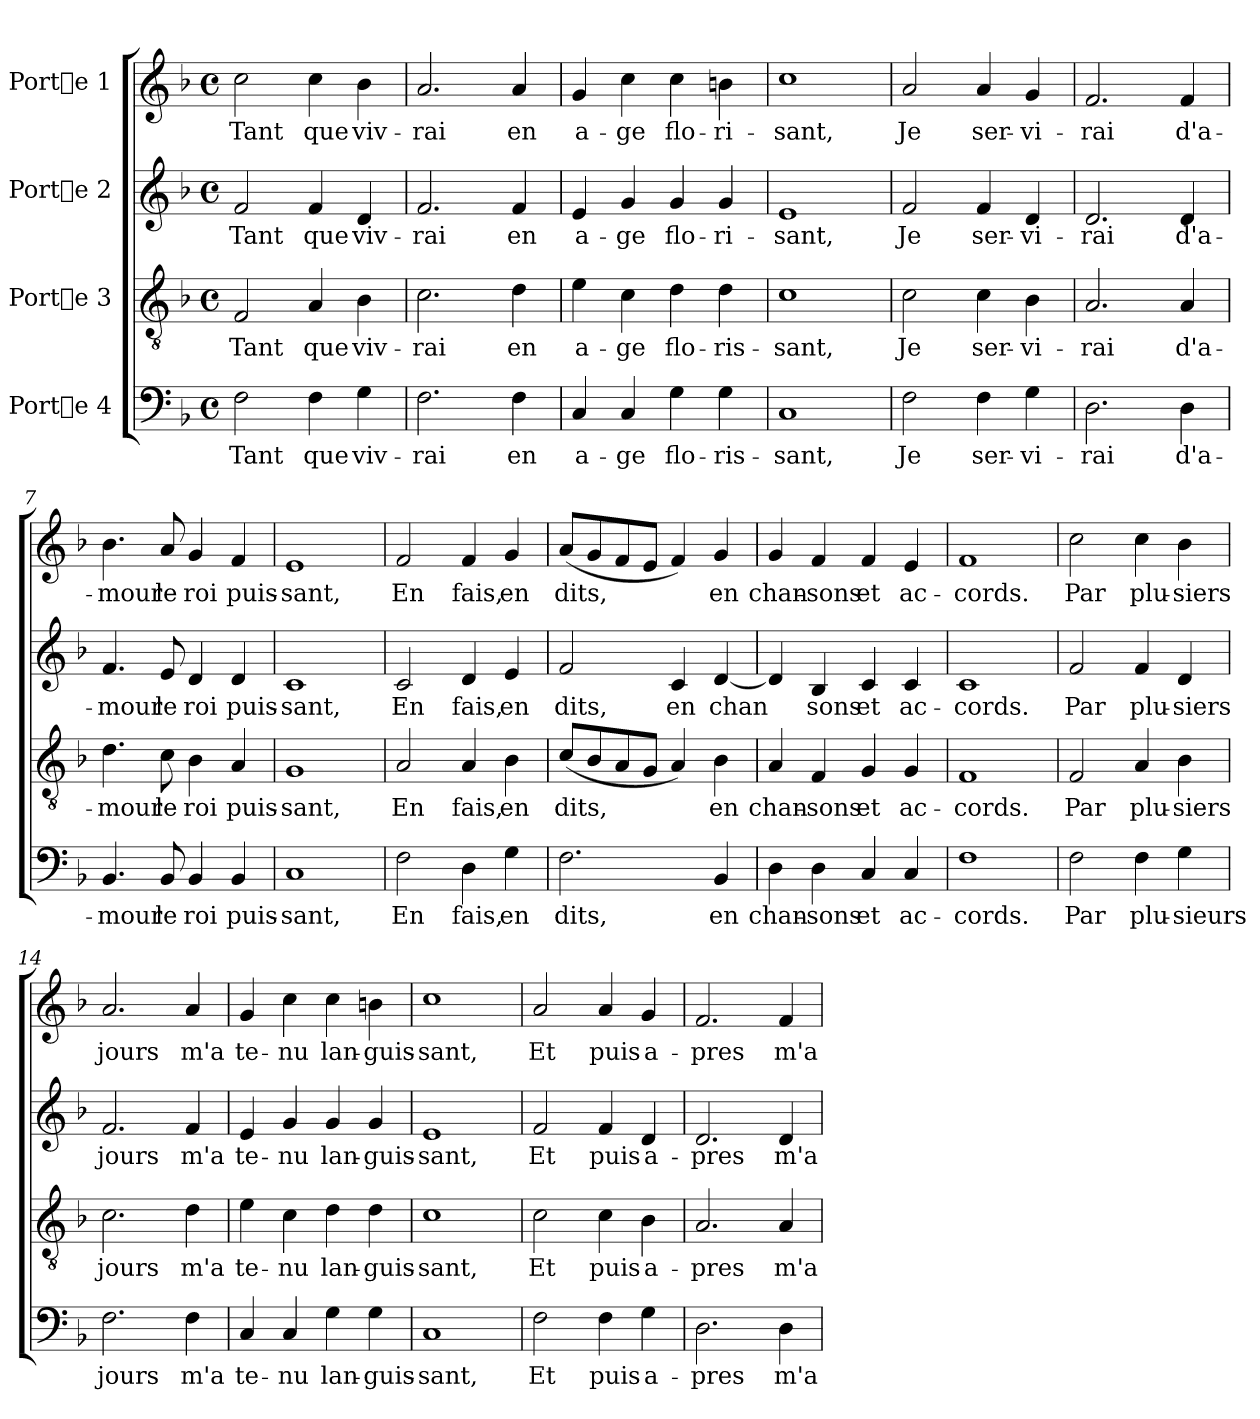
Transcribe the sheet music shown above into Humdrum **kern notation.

**kern	**text	**kern	**text	**kern	**text	**kern	**text
*part4	*part4	*part3	*part3	*part2	*part2	*part1	*part1
*staff4	*staff4	*staff3	*staff3	*staff2	*staff2	*staff1	*staff1
*I"Porte 4	*	*I"Porte 3	*	*I"Porte 2	*	*I"Porte 1	*
!!LO:PB:g=z
*stria5	*	*stria5	*	*stria5	*	*stria5	*
*clefF4	*	*clefGv2	*	*clefG2	*	*clefG2	*
*k[b-]	*	*k[b-]	*	*k[b-]	*	*k[b-]	*
*F:	*	*F:	*	*F:	*	*F:	*
*M4/4	*	*M4/4	*	*M4/4	*	*M4/4	*
*met(c)	*	*met(c)	*	*met(c)	*	*met(c)	*
*MM156	*	*MM156	*	*MM156	*	*MM156	*
=1	=1	=1	=1	=1	=1	=1	=1
!	!LO:LY:b:cj	!	!LO:LY:b:cj	!	!LO:LY:b:cj	!	!LO:LY:b:cj
2F\	Tant	2F/	Tant	2f/	Tant	2cc\	Tant
!	!LO:LY:b:cj	!	!LO:LY:b:cj	!	!LO:LY:b:cj	!	!LO:LY:b:cj
4F\	que	4A/	que	4f/	que	4cc\	que
!	!LO:LY:b:cj	!	!LO:LY:b:cj	!	!LO:LY:b:cj	!	!LO:LY:b:cj
4G\	viv-	4B-\	viv-	4d/	viv-	4b-\	viv-
=2	=2	=2	=2	=2	=2	=2	=2
!	!LO:LY:b:cj	!	!LO:LY:b:cj	!	!LO:LY:b:cj	!	!LO:LY:b:cj
2.F\	-rai	2.c\	-rai	2.f/	-rai	2.a/	-rai
!	!LO:LY:b:cj	!	!LO:LY:b:cj	!	!LO:LY:b:cj	!	!LO:LY:b:cj
4F\	en	4d\	en	4f/	en	4a/	en
=3	=3	=3	=3	=3	=3	=3	=3
!	!LO:LY:b:cj	!	!LO:LY:b:cj	!	!LO:LY:b:cj	!	!LO:LY:b:cj
4C/	a-	4e\	a-	4e/	a-	4g/	a-
!	!LO:LY:b:cj	!	!LO:LY:b:cj	!	!LO:LY:b:cj	!	!LO:LY:b:cj
4C/	-ge	4c\	-ge	4g/	-ge	4cc\	-ge
!	!LO:LY:b:cj	!	!LO:LY:b:cj	!	!LO:LY:b:cj	!	!LO:LY:b:cj
4G\	flo-	4d\	flo-	4g/	flo-	4cc\	flo-
!	!LO:LY:b:cj	!	!LO:LY:b:cj	!	!LO:LY:b:cj	!	!LO:LY:b:cj
4G\	-ris-	4d\	-ris-	4g/	-ri-	4bn\	-ri-
=4	=4	=4	=4	=4	=4	=4	=4
!	!LO:LY:b:cj	!	!LO:LY:b:cj	!	!LO:LY:b:cj	!	!LO:LY:b:cj
1C	-sant,	1c	-sant,	1e	-sant,	1cc	-sant,
=5	=5	=5	=5	=5	=5	=5	=5
!	!LO:LY:b:cj	!	!LO:LY:b:cj	!	!LO:LY:b:cj	!	!LO:LY:b:cj
2F\	Je	2c\	Je	2f/	Je	2a/	Je
!	!LO:LY:b:cj	!	!LO:LY:b:cj	!	!LO:LY:b:cj	!	!LO:LY:b:cj
4F\	ser-	4c\	ser-	4f/	ser-	4a/	ser-
!	!LO:LY:b:cj	!	!LO:LY:b:cj	!	!LO:LY:b:cj	!	!LO:LY:b:cj
4G\	-vi-	4B-\	-vi-	4d/	-vi-	4g/	-vi-
!!LO:LB:g=z
=6	=6	=6	=6	=6	=6	=6	=6
!	!LO:LY:b:cj	!	!LO:LY:b:cj	!	!LO:LY:b:cj	!	!LO:LY:b:cj
2.D\	-rai	2.A/	-rai	2.d/	-rai	2.f/	-rai
!	!LO:LY:b:cj	!	!LO:LY:b:cj	!	!LO:LY:b:cj	!	!LO:LY:b:cj
4D\	d'a-	4A/	d'a-	4d/	d'a-	4f/	d'a-
=7	=7	=7	=7	=7	=7	=7	=7
!	!LO:LY:b:cj	!	!LO:LY:b:cj	!	!LO:LY:b:cj	!	!LO:LY:b:cj
4.BB-/	-mour	4.d\	-mour	4.f/	-mour	4.b-\	-mour
!	!LO:LY:b:cj	!	!LO:LY:b:cj	!	!LO:LY:b:cj	!	!LO:LY:b:cj
8BB-/	le	8c\	le	8e/	le	8a/	le
!	!LO:LY:b:cj	!	!LO:LY:b:cj	!	!LO:LY:b:cj	!	!LO:LY:b:cj
4BB-/	roi	4B-\	roi	4d/	roi	4g/	roi
!	!LO:LY:b:cj	!	!LO:LY:b:cj	!	!LO:LY:b:cj	!	!LO:LY:b:cj
4BB-/	puis-	4A/	puis-	4d/	puis-	4f/	puis-
=8	=8	=8	=8	=8	=8	=8	=8
!	!LO:LY:b:cj	!	!LO:LY:b:cj	!	!LO:LY:b:cj	!	!LO:LY:b:cj
1C	-sant,	1G	-sant,	1c	-sant,	1e	-sant,
=9	=9	=9	=9	=9	=9	=9	=9
!	!LO:LY:b:cj	!	!LO:LY:b:cj	!	!LO:LY:b:cj	!	!LO:LY:b:cj
2F\	En	2A/	En	2c/	En	2f/	En
!	!LO:LY:b:cj	!	!LO:LY:b:cj	!	!LO:LY:b:cj	!	!LO:LY:b:cj
4D\	fais,	4A/	fais,	4d/	fais,	4f/	fais,
!	!LO:LY:b:cj	!	!LO:LY:b:cj	!	!LO:LY:b:cj	!	!LO:LY:b:cj
4G\	en	4B-\	en	4e/	en	4g/	en
!!LO:LB:g=z
=10	=10	=10	=10	=10	=10	=10	=10
!	!LO:LY:b:cj	!	!LO:LY:b:cj	!	!LO:LY:b:cj	!	!LO:LY:b:cj
2.F\	dits,	(<8c/L	dits,	2f/	dits,	(<8a/L	dits,
!	!	!	!LO:LY:b:cj	!	!	!	!LO:LY:b:cj
.	.	8B-/	.	.	.	8g/	.
!	!	!	!LO:LY:b:cj	!	!	!	!LO:LY:b:cj
.	.	8A/	.	.	.	8f/	.
!	!	!	!LO:LY:b:cj	!	!	!	!LO:LY:b:cj
.	.	8G/J	.	.	.	8e/J	.
!	!	!	!LO:LY:b:cj	!	!LO:LY:b:cj	!	!LO:LY:b:cj
.	.	4A/)	.	4c/	en	4f/)	.
!	!LO:LY:b:cj	!	!LO:LY:b:cj	!	!LO:LY:b:cj	!	!LO:LY:b:cj
4BB-/	en	4B-\	en	[<4d/	chan-	4g/	en
=11	=11	=11	=11	=11	=11	=11	=11
!	!LO:LY:b:cj	!	!LO:LY:b:cj	!	!LO:LY:b:cj	!	!LO:LY:b:cj
4D\	chan-	4A/	chan-	4d/]	-	4g/	chan-
!	!LO:LY:b:cj	!	!LO:LY:b:cj	!	!LO:LY:b:cj	!	!LO:LY:b:cj
4D\	-sons	4F/	-sons	4B-/	sons	4f/	-sons
!	!LO:LY:b:cj	!	!LO:LY:b:cj	!	!LO:LY:b:cj	!	!LO:LY:b:cj
4C/	et	4G/	et	4c/	et	4f/	et
!	!LO:LY:b:cj	!	!LO:LY:b:cj	!	!LO:LY:b:cj	!	!LO:LY:b:cj
4C/	ac-	4G/	ac-	4c/	ac-	4e/	ac-
=12	=12	=12	=12	=12	=12	=12	=12
!	!LO:LY:b:cj	!	!LO:LY:b:cj	!	!LO:LY:b:cj	!	!LO:LY:b:cj
1F	-cords.	1F	-cords.	1c	-cords.	1f	-cords.
=13	=13	=13	=13	=13	=13	=13	=13
!	!LO:LY:b:cj	!	!LO:LY:b:cj	!	!LO:LY:b:cj	!	!LO:LY:b:cj
2F\	Par	2F/	Par	2f/	Par	2cc\	Par
!	!LO:LY:b:cj	!	!LO:LY:b:cj	!	!LO:LY:b:cj	!	!LO:LY:b:cj
4F\	plu-	4A/	plu-	4f/	plu-	4cc\	plu-
!	!LO:LY:b:cj	!	!LO:LY:b:cj	!	!LO:LY:b:cj	!	!LO:LY:b:cj
4G\	-sieurs	4B-\	-siers	4d/	-siers	4b-\	-siers
!!LO:PB:g=z
=14	=14	=14	=14	=14	=14	=14	=14
!	!LO:LY:b:cj	!	!LO:LY:b:cj	!	!LO:LY:b:cj	!	!LO:LY:b:cj
2.F\	jours	2.c\	jours	2.f/	jours	2.a/	jours
!	!LO:LY:b:cj	!	!LO:LY:b:cj	!	!LO:LY:b:cj	!	!LO:LY:b:cj
4F\	m'a	4d\	m'a	4f/	m'a	4a/	m'a
=15	=15	=15	=15	=15	=15	=15	=15
!	!LO:LY:b:cj	!	!LO:LY:b:cj	!	!LO:LY:b:cj	!	!LO:LY:b:cj
4C/	te-	4e\	te-	4e/	te-	4g/	te-
!	!LO:LY:b:cj	!	!LO:LY:b:cj	!	!LO:LY:b:cj	!	!LO:LY:b:cj
4C/	-nu	4c\	-nu	4g/	-nu	4cc\	-nu
!	!LO:LY:b:cj	!	!LO:LY:b:cj	!	!LO:LY:b:cj	!	!LO:LY:b:cj
4G\	lan-	4d\	lan-	4g/	lan-	4cc\	lan-
!	!LO:LY:b:cj	!	!LO:LY:b:cj	!	!LO:LY:b:cj	!	!LO:LY:b:cj
4G\	-guis-	4d\	-guis-	4g/	-guis-	4bn\	-guis-
=16	=16	=16	=16	=16	=16	=16	=16
!	!LO:LY:b:cj	!	!LO:LY:b:cj	!	!LO:LY:b:cj	!	!LO:LY:b:cj
1C	-sant,	1c	-sant,	1e	-sant,	1cc	-sant,
=17	=17	=17	=17	=17	=17	=17	=17
!	!LO:LY:b:cj	!	!LO:LY:b:cj	!	!LO:LY:b:cj	!	!LO:LY:b:cj
2F\	Et	2c\	Et	2f/	Et	2a/	Et
!	!LO:LY:b:cj	!	!LO:LY:b:cj	!	!LO:LY:b:cj	!	!LO:LY:b:cj
4F\	puis	4c\	puis	4f/	puis	4a/	puis
!	!LO:LY:b:cj	!	!LO:LY:b:cj	!	!LO:LY:b:cj	!	!LO:LY:b:cj
4G\	a-	4B-\	a-	4d/	a-	4g/	a-
!!LO:LB:g=z
=18	=18	=18	=18	=18	=18	=18	=18
!	!LO:LY:b:cj	!	!LO:LY:b:cj	!	!LO:LY:b:cj	!	!LO:LY:b:cj
2.D\	-pres	2.A/	-pres	2.d/	-pres	2.f/	-pres
!	!LO:LY:b:cj	!	!LO:LY:b:cj	!	!LO:LY:b:cj	!	!LO:LY:b:cj
4D\	m'a	4A/	m'a	4d/	m'a	4f/	m'a
=	=	=	=	=	=	=	=
*-	*-	*-	*-	*-	*-	*-	*-
